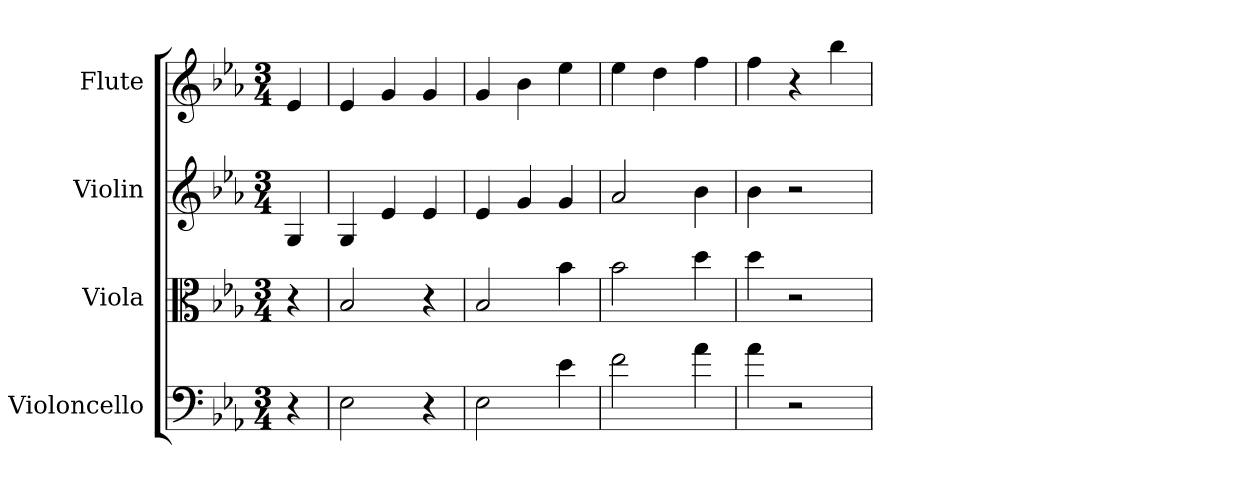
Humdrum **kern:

**kern	**kern	**kern	**kern
*part4	*part3	*part2	*part1
*staff4	*staff3	*staff2	*staff1
*I"Violoncello	*I"Viola	*I"Violin	*I"Flute
*I'Vc	*I'Vla	*I'Vln	*I'Fl
*clefF4	*clefC3	*	*
*k[b-e-a-]	*k[b-e-a-]	*k[b-e-a-]	*k[b-e-a-]
*E-:	*E-:	*E-:	*E-:
*M3/4	*M3/4	*M3/4	*M3/4
*MM118	*MM118	*MM118	*MM118
=	=	=	=
4r	4r	4G	4e-
=1	=1	=1	=1
2E-	2B-	4G	4e-
.	.	4e-	4g
4r	4r	4e-	4g
=2	=2	=2	=2
2E-	2B-	4e-	4g
.	.	4g	4b-
4e-	4b-	4g	4ee-
=3	=3	=3	=3
2f	2b-	2a-	4ee-
.	.	.	4dd
4a-	4dd	4b-	4ff
=4	=4	=4	=4
4a-	4dd	4b-	4ff
2r	2r	2r	4r
.	.	.	4bb-
=	=	=	=
*-	*-	*-	*-
